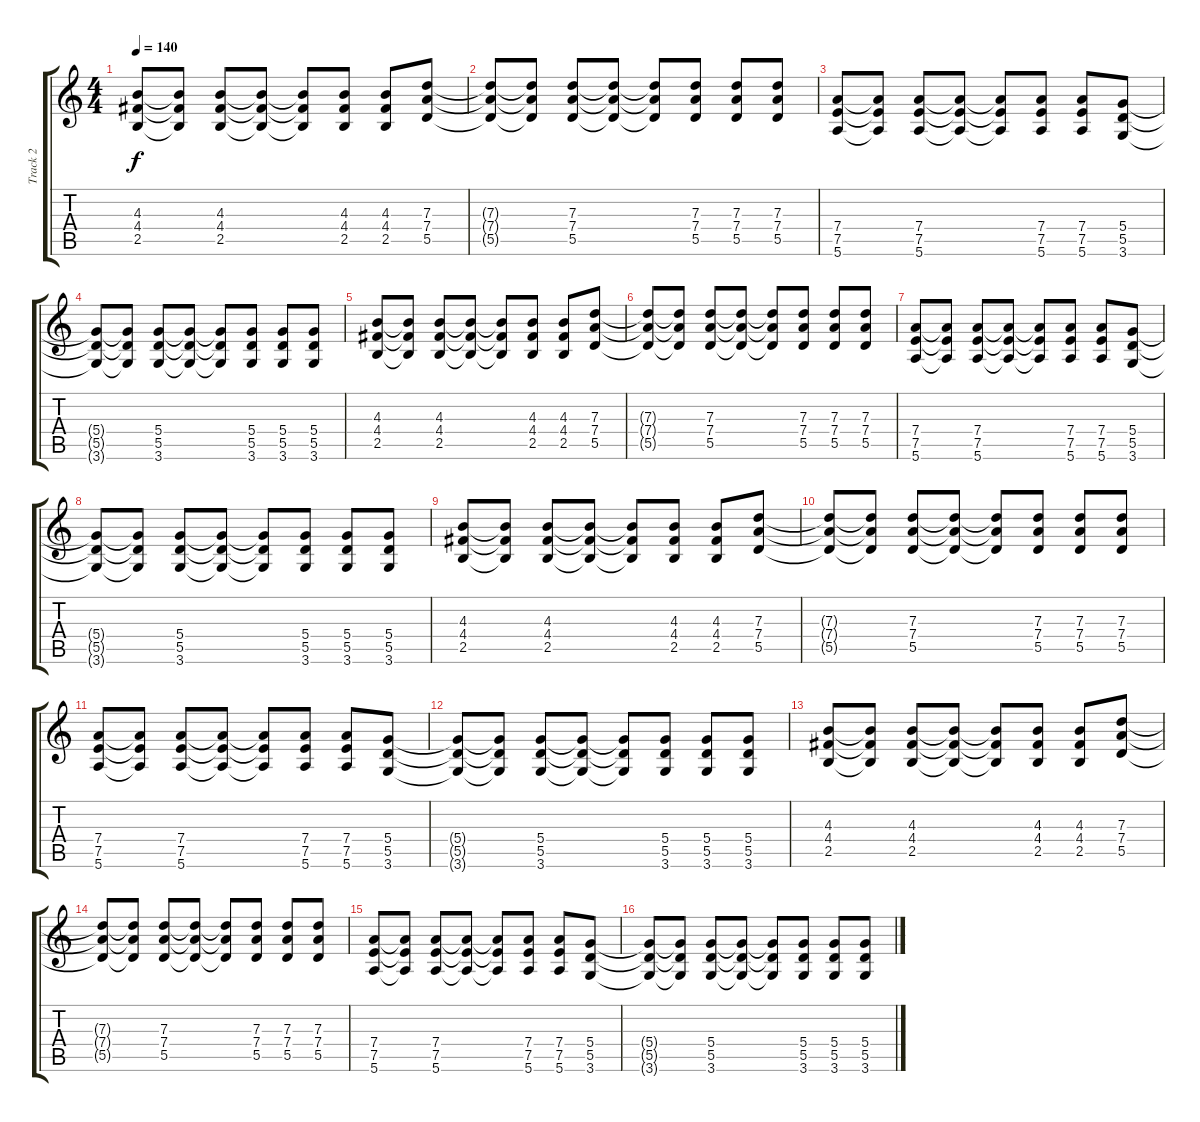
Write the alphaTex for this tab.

\track ("Track 2" "Track 2") {instrument distortionguitar}
\staff {score tabs}
\tuning (E4 B3 G3 D3 A2 E2) {hide}
\ts (4 4)
\tempo 140
\clef g2
\ks c
(4.3 4.4 2.5).8{dy f instrument electricguitarclean} (4.3{t} 4.4{t} 2.5{t}).8 (4.3 4.4 2.5).8 (4.3{t} 4.4{t} 2.5{t}).8 (4.3{t} 4.4{t} 2.5{t}).8 (4.3 4.4 2.5).8 (4.3 4.4 2.5).8 (7.3 7.4 5.5).8 |
(7.3{t} 7.4{t} 5.5{t}).8 (7.3{t} 7.4{t} 5.5{t}).8 (7.3 7.4 5.5).8 (7.3{t} 7.4{t} 5.5{t}).8 (7.3{t} 7.4{t} 5.5{t}).8 (7.3 7.4 5.5).8 (7.3 7.4 5.5).8 (7.3 7.4 5.5).8 |
(7.4 7.5 5.6).8 (7.4{t} 7.5{t} 5.6{t}).8 (7.4 7.5 5.6).8 (7.4{t} 7.5{t} 5.6{t}).8 (7.4{t} 7.5{t} 5.6{t}).8 (7.4 7.5 5.6).8 (7.4 7.5 5.6).8 (5.4 5.5 3.6).8 |
(5.4{t} 5.5{t} 3.6{t}).8 (5.4{t} 5.5{t} 3.6{t}).8 (5.4 5.5 3.6).8 (5.4{t} 5.5{t} 3.6{t}).8 (5.4{t} 5.5{t} 3.6{t}).8 (5.4 5.5 3.6).8 (5.4 5.5 3.6).8 (5.4 5.5 3.6).8 |
(4.3 4.4 2.5).8 (4.3{t} 4.4{t} 2.5{t}).8 (4.3 4.4 2.5).8 (4.3{t} 4.4{t} 2.5{t}).8 (4.3{t} 4.4{t} 2.5{t}).8 (4.3 4.4 2.5).8 (4.3 4.4 2.5).8 (7.3 7.4 5.5).8 |
(7.3{t} 7.4{t} 5.5{t}).8 (7.3{t} 7.4{t} 5.5{t}).8 (7.3 7.4 5.5).8 (7.3{t} 7.4{t} 5.5{t}).8 (7.3{t} 7.4{t} 5.5{t}).8 (7.3 7.4 5.5).8 (7.3 7.4 5.5).8 (7.3 7.4 5.5).8 |
(7.4 7.5 5.6).8 (7.4{t} 7.5{t} 5.6{t}).8 (7.4 7.5 5.6).8 (7.4{t} 7.5{t} 5.6{t}).8 (7.4{t} 7.5{t} 5.6{t}).8 (7.4 7.5 5.6).8 (7.4 7.5 5.6).8 (5.4 5.5 3.6).8 |
(5.4{t} 5.5{t} 3.6{t}).8 (5.4{t} 5.5{t} 3.6{t}).8 (5.4 5.5 3.6).8 (5.4{t} 5.5{t} 3.6{t}).8 (5.4{t} 5.5{t} 3.6{t}).8 (5.4 5.5 3.6).8 (5.4 5.5 3.6).8 (5.4 5.5 3.6).8 |
(4.3 4.4 2.5).8 (4.3{t} 4.4{t} 2.5{t}).8 (4.3 4.4 2.5).8 (4.3{t} 4.4{t} 2.5{t}).8 (4.3{t} 4.4{t} 2.5{t}).8 (4.3 4.4 2.5).8 (4.3 4.4 2.5).8 (7.3 7.4 5.5).8 |
(7.3{t} 7.4{t} 5.5{t}).8 (7.3{t} 7.4{t} 5.5{t}).8 (7.3 7.4 5.5).8 (7.3{t} 7.4{t} 5.5{t}).8 (7.3{t} 7.4{t} 5.5{t}).8 (7.3 7.4 5.5).8 (7.3 7.4 5.5).8 (7.3 7.4 5.5).8 |
(7.4 7.5 5.6).8 (7.4{t} 7.5{t} 5.6{t}).8 (7.4 7.5 5.6).8 (7.4{t} 7.5{t} 5.6{t}).8 (7.4{t} 7.5{t} 5.6{t}).8 (7.4 7.5 5.6).8 (7.4 7.5 5.6).8 (5.4 5.5 3.6).8 |
(5.4{t} 5.5{t} 3.6{t}).8 (5.4{t} 5.5{t} 3.6{t}).8 (5.4 5.5 3.6).8 (5.4{t} 5.5{t} 3.6{t}).8 (5.4{t} 5.5{t} 3.6{t}).8 (5.4 5.5 3.6).8 (5.4 5.5 3.6).8 (5.4 5.5 3.6).8 |
(4.3 4.4 2.5).8 (4.3{t} 4.4{t} 2.5{t}).8 (4.3 4.4 2.5).8 (4.3{t} 4.4{t} 2.5{t}).8 (4.3{t} 4.4{t} 2.5{t}).8 (4.3 4.4 2.5).8 (4.3 4.4 2.5).8 (7.3 7.4 5.5).8 |
(7.3{t} 7.4{t} 5.5{t}).8 (7.3{t} 7.4{t} 5.5{t}).8 (7.3 7.4 5.5).8 (7.3{t} 7.4{t} 5.5{t}).8 (7.3{t} 7.4{t} 5.5{t}).8 (7.3 7.4 5.5).8 (7.3 7.4 5.5).8 (7.3 7.4 5.5).8 |
(7.4 7.5 5.6).8 (7.4{t} 7.5{t} 5.6{t}).8 (7.4 7.5 5.6).8 (7.4{t} 7.5{t} 5.6{t}).8 (7.4{t} 7.5{t} 5.6{t}).8 (7.4 7.5 5.6).8 (7.4 7.5 5.6).8 (5.4 5.5 3.6).8 |
(5.4{t} 5.5{t} 3.6{t}).8 (5.4{t} 5.5{t} 3.6{t}).8 (5.4 5.5 3.6).8 (5.4{t} 5.5{t} 3.6{t}).8 (5.4{t} 5.5{t} 3.6{t}).8 (5.4 5.5 3.6).8 (5.4 5.5 3.6).8 (5.4 5.5 3.6).8
